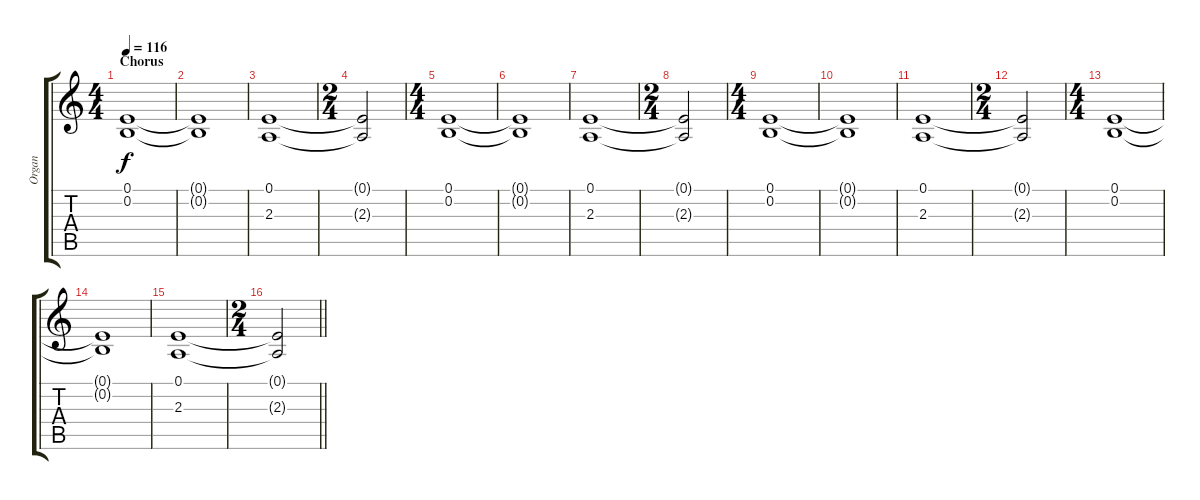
\track ("Organ" "Organ") {instrument drawbarorgan}
\staff {score tabs}
\tuning (E4 B3 G3 D3 A2 E2) {hide}
\ts (4 4)
\section ("" "Chorus")
\tempo 116
\clef g2
\ks c
(0.1 0.2).1{dy f} |
(0.1{t} 0.2{t}).1 |
(0.1 2.3).1 |
\ts (2 4)
(0.1{t} 2.3{t}).2 |
\ts (4 4)
(0.1 0.2).1 |
(0.1{t} 0.2{t}).1 |
(0.1 2.3).1 |
\ts (2 4)
(0.1{t} 2.3{t}).2 |
\ts (4 4)
(0.1 0.2).1 |
(0.1{t} 0.2{t}).1 |
(0.1 2.3).1 |
\ts (2 4)
(0.1{t} 2.3{t}).2 |
\ts (4 4)
(0.1 0.2).1 |
(0.1{t} 0.2{t}).1 |
(0.1 2.3).1 |
\ts (2 4)
\barLineRight lightlight
(0.1{t} 2.3{t}).2
